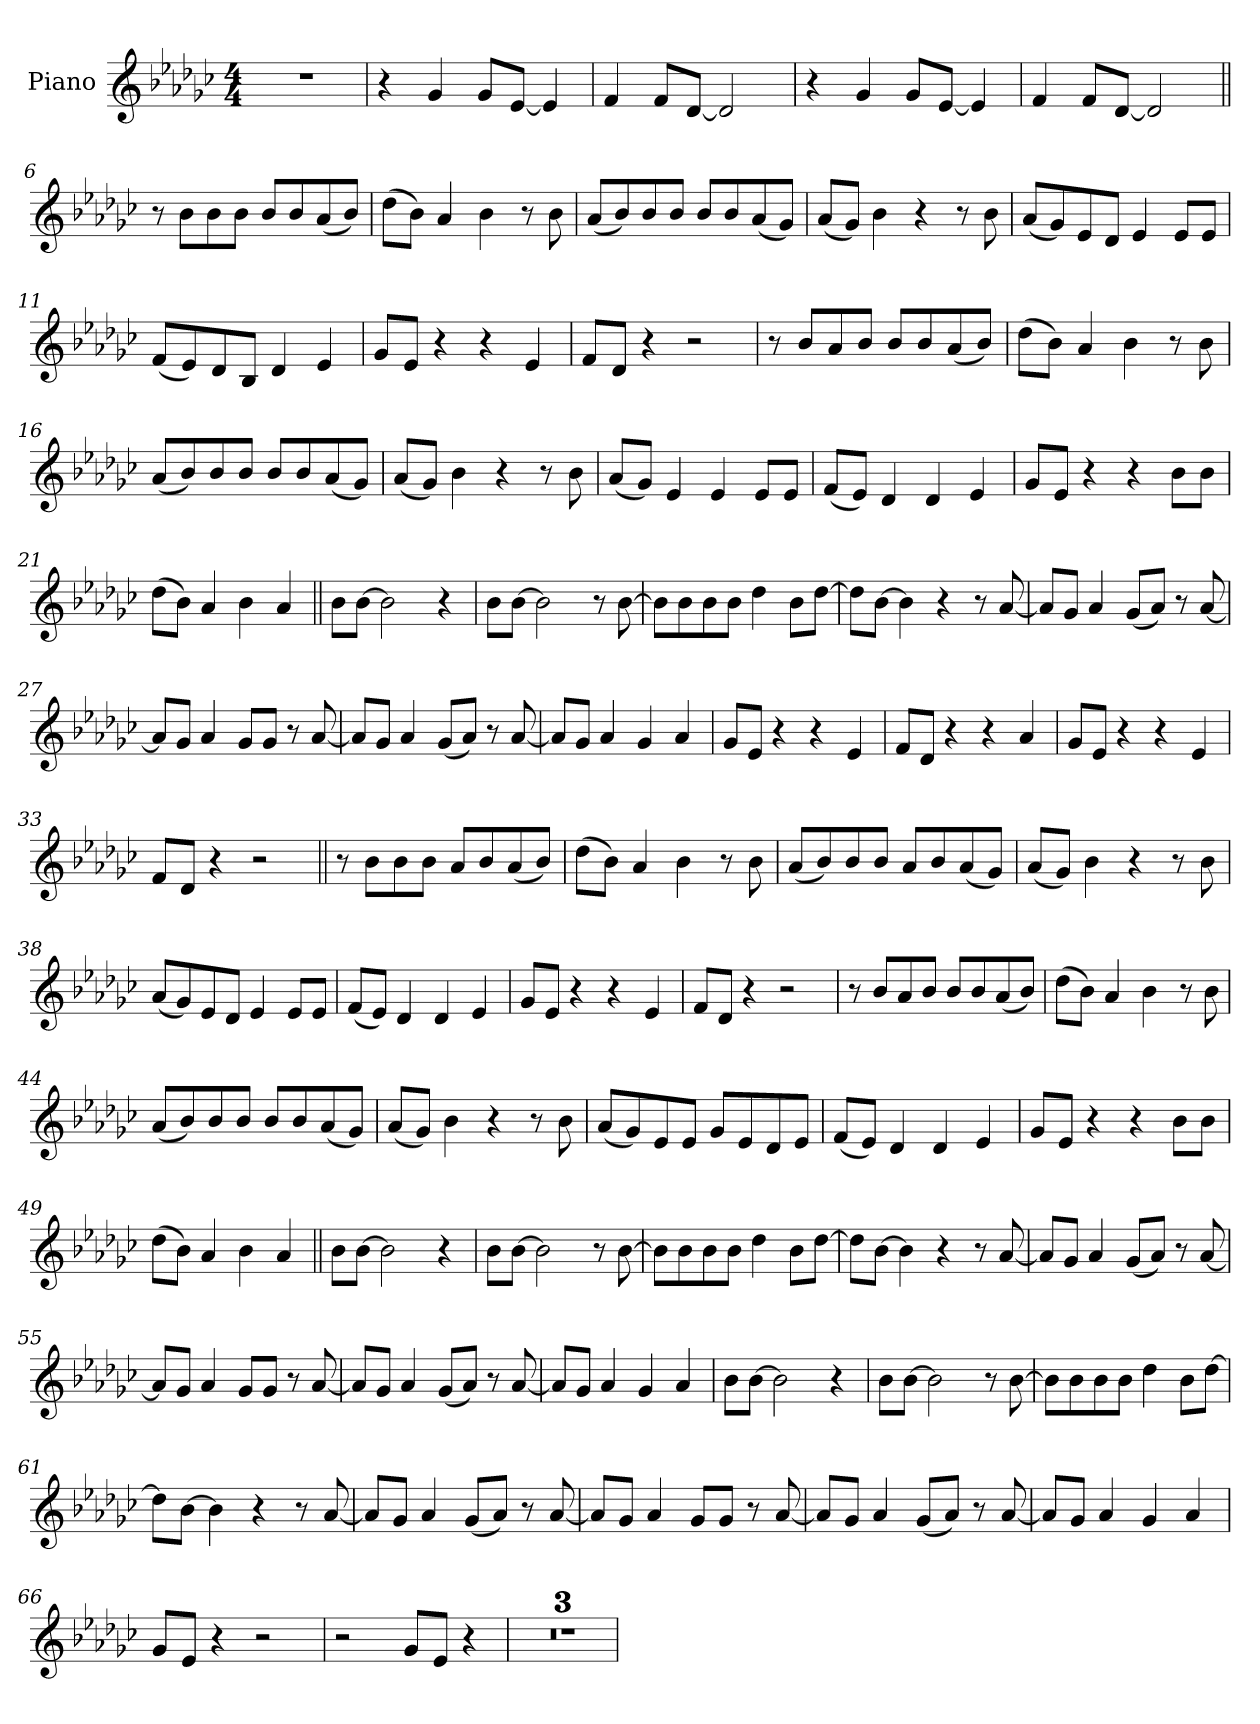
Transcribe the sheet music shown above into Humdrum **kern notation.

**kern
*part1
*staff1
*I"Piano
*I'Pno.
*clefG2
*k[b-e-a-d-g-c-]
*M4/4
*MM140
=1
1r
=2
4r
4g-!
8g-!L
[>8e-!J
4e-!]
=3
4f!
8f!L
[<8d-!J
2d-!]
=4
4r
4g-!
8g-!L
[>8e-!J
4e-!]
=5
4f!
8f!L
[<8d-!J
2d-!]
=6||
8r
8b-L
8b-
8b-J
8b-L
8b-
(8a-
8b-J)
=7
(8dd-L
8b-J)
4a-
4b-
8r
8b-
=8
(8a-L
8b-)
8b-
8b-J
8b-L
8b-
(8a-
8g-J)
=9
(8a-L
8g-J)
4b-
4r
8r
8b-
=10
(8a-L
8g-)
8e-
8d-J
4e-
8e-L
8e-J
=11
(8fL
8e-)
8d-
8B-J
4d-
4e-
=12
8g-L
8e-J
4r
4r
4e-
=13
8fL
8d-J
4r
2r
=14
8r
8b-L
8a-
8b-J
8b-L
8b-
(8a-
8b-J)
=15
(8dd-L
8b-J)
4a-
4b-
8r
8b-
=16
(8a-L
8b-)
8b-
8b-J
8b-L
8b-
(8a-
8g-J)
=17
(8a-L
8g-J)
4b-
4r
8r
8b-
=18
(8a-L
8g-J)
4e-
4e-
8e-L
8e-J
=19
(8fL
8e-J)
4d-
4d-
4e-
=20
8g-L
8e-J
4r
4r
8b-L
8b-J
=21
(8dd-L
8b-J)
4a-
4b-
4a-
=22||
8b-L
[>8b-J
2b-]
4r
=23
8b-L
[>8b-J
2b-]
8r
[>8b-
=24
8b-L]
8b-
8b-
8b-J
4dd-
8b-L
[8dd-J
=25
8dd-L]
[8b-J
4b-]
4r
8r
[8a-
=26
8a-L]
8g-J
4a-
(8g-L
8a-J)
8r
[8a-
=27
8a-L]
8g-J
4a-
8g-L
8g-J
8r
[8a-
=28
8a-L]
8g-J
4a-
(8g-L
8a-J)
8r
[8a-
=29
8a-L]
8g-J
4a-
4g-
4a-
=30
8g-L
8e-J
4r
4r
4e-
=31
8fL
8d-J
4r
4r
4a-
=32
8g-L
8e-J
4r
4r
4e-
=33
8fL
8d-J
4r
2r
=34||
8r
8b-L
8b-
8b-J
8a-L
8b-
(8a-
8b-J)
=35
(8dd-L
8b-J)
4a-
4b-
8r
8b-
=36
(8a-L
8b-)
8b-
8b-J
8a-L
8b-
(8a-
8g-J)
=37
(8a-L
8g-J)
4b-
4r
8r
8b-
=38
(8a-L
8g-)
8e-
8d-J
4e-
8e-L
8e-J
=39
(8fL
8e-J)
4d-
4d-
4e-
=40
8g-L
8e-J
4r
4r
4e-
=41
8fL
8d-J
4r
2r
=42
8r
8b-L
8a-
8b-J
8b-L
8b-
(8a-
8b-J)
=43
(8dd-L
8b-J)
4a-
4b-
8r
8b-
=44
(8a-L
8b-)
8b-
8b-J
8b-L
8b-
(8a-
8g-J)
=45
(8a-L
8g-J)
4b-
4r
8r
8b-
=46
(8a-L
8g-)
8e-
8e-J
8g-L
8e-
8d-
8e-J
=47
(8fL
8e-J)
4d-
4d-
4e-
=48
8g-L
8e-J
4r
4r
8b-L
8b-J
=49
(8dd-L
8b-J)
4a-
4b-
4a-
=50||
8b-L
[>8b-J
2b-]
4r
=51
8b-L
[>8b-J
2b-]
8r
[>8b-
=52
8b-L]
8b-
8b-
8b-J
4dd-
8b-L
[8dd-J
=53
8dd-L]
[8b-J
4b-]
4r
8r
[8a-
=54
8a-L]
8g-J
4a-
(8g-L
8a-J)
8r
[8a-
=55
8a-L]
8g-J
4a-
8g-L
8g-J
8r
[8a-
=56
8a-L]
8g-J
4a-
(8g-L
8a-J)
8r
[8a-
=57
8a-L]
8g-J
4a-
4g-
4a-
=58
8b-L
[>8b-J
2b-]
4r
=59
8b-L
[>8b-J
2b-]
8r
[>8b-
=60
8b-L]
8b-
8b-
8b-J
4dd-
8b-L
[8dd-J
=61
8dd-L]
[8b-J
4b-]
4r
8r
[8a-
=62
8a-L]
8g-J
4a-
(8g-L
8a-J)
8r
[8a-
=63
8a-L]
8g-J
4a-
8g-L
8g-J
8r
[8a-
=64
8a-L]
8g-J
4a-
(8g-L
8a-J)
8r
[8a-
=65
8a-L]
8g-J
4a-
4g-
4a-
=66
8g-L
8e-J
4r
2r
=67
2r
8g-L
8e-J
4r
=68
1r
=69
1r
=70
1r
=
*-
